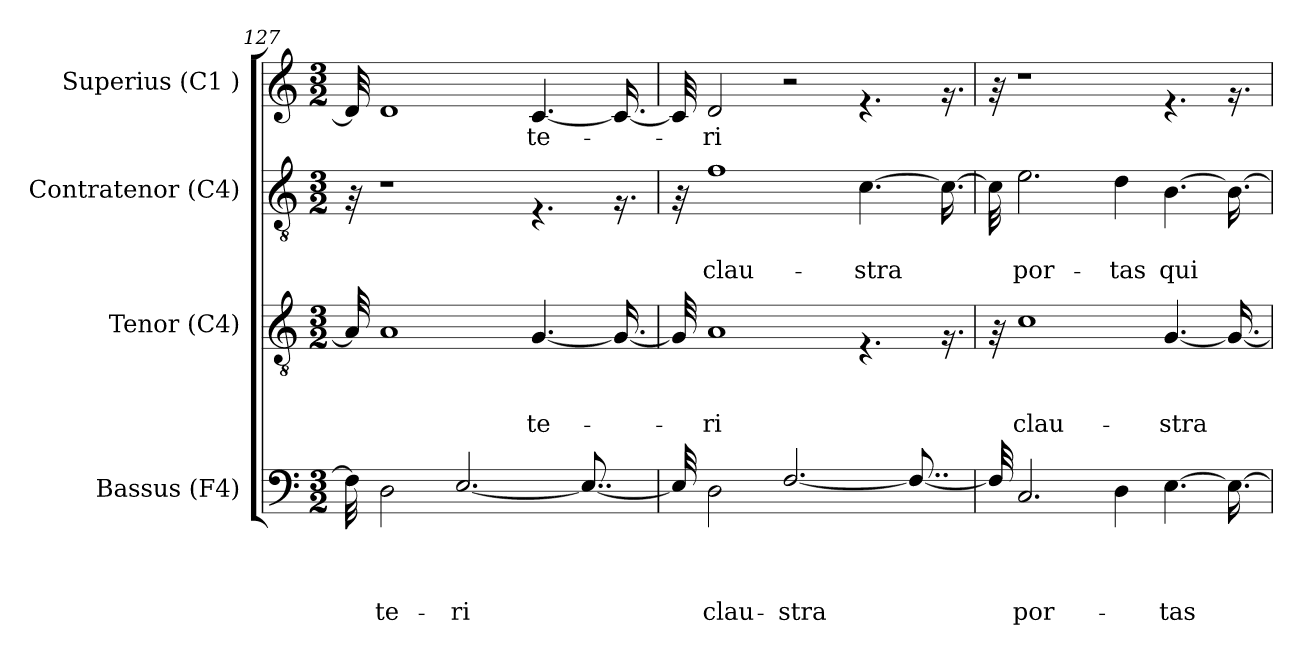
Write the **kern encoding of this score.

**kern	**text	**text	**text	**text	**kern	**text	**text	**text	**kern	**text	**text	**kern	**text
*part4	*part4	*part4	*part4	*part4	*part3	*part3	*part3	*part3	*part2	*part2	*part2	*part1	*part1
*staff4	*staff4	*staff4	*staff4	*staff4	*staff3	*staff3	*staff3	*staff3	*staff2	*staff2	*staff2	*staff1	*staff1
*I"Bassus (F4)	*	*	*	*	*I"Tenor (C4)	*	*	*	*I"Contratenor (C4)	*	*	*I"Superius (C1 )	*
*I'B.	*	*	*	*	*I'T.	*	*	*	*I'C.	*	*	*I'S.	*
*clefF4	*	*	*	*	*clefGv2	*	*	*	*clefGv2	*	*	*clefG2	*
*k[]	*	*	*	*	*k[]	*	*	*	*k[]	*	*	*k[]	*
*C:	*	*	*	*	*C:	*	*	*	*C:	*	*	*C:	*
*M3/2	*	*	*	*	*M3/2	*	*	*	*M3/2	*	*	*M3/2	*
=127	=127	=127	=127	=127	=127	=127	=127	=127	=127	=127	=127	=127	=127
32F\]	.	.	.	.	32A/]	.	.	.	32rF	.	.	32d/]	.
!	!	!	!	!LO:LY:b	!	!	!	!	!	!	!	!	!
2D\	.	.	.	-te-	1A	.	.	.	1r	.	.	1d	.
!	!	!	!	!LO:LY:b	!	!	!	!	!	!	!	!	!
[<2.E/	.	.	.	-ri	.	.	.	.	.	.	.	.	.
!	!	!	!	!	!	!	!	!LO:LY:b	!	!	!	!	!LO:LY:b
.	.	.	.	.	[<4.G/	.	.	-te-	4.rF	.	.	[<4.c/	-te-
8..E/_	.	.	.	.	.	.	.	.	.	.	.	.	.
.	.	.	.	.	16.G/_	.	.	.	16.rF	.	.	16.c/_	.
!!LO:PB:g=z
=128	=128	=128	=128	=128	=128	=128	=128	=128	=128	=128	=128	=128	=128
32E/]	.	.	.	.	32G/]	.	.	.	32rF	.	.	32c/]	.
!	!	!	!	!LO:LY:b	!	!	!	!LO:LY:b	!	!	!LO:LY:b	!	!LO:LY:b
2D\	.	.	.	clau-	1A	.	.	-ri	1f	.	clau-	2d/	-ri
!	!	!	!	!LO:LY:b	!	!	!	!	!	!	!	!	!
[<2.F/	.	.	.	-stra	.	.	.	.	.	.	.	2r	.
!	!	!	!	!	!	!	!	!	!	!	!LO:LY:b	!	!
.	.	.	.	.	4.rF	.	.	.	[>4.c\	.	-stra	4.rf	.
8..F/_	.	.	.	.	.	.	.	.	.	.	.	.	.
.	.	.	.	.	16.rF	.	.	.	16.c\_	.	.	16.rf	.
=129	=129	=129	=129	=129	=129	=129	=129	=129	=129	=129	=129	=129	=129
32F/]	.	.	.	.	32rF	.	.	.	32c\]	.	.	32rf	.
!	!	!	!	!LO:LY:b	!	!	!	!LO:LY:b	!	!	!LO:LY:b	!	!
2.C/	.	.	.	por-	1c	.	.	clau-	2.e\	.	por-	1r	.
!	!	!	!	!	!	!	!	!	!	!	!LO:LY:b	!	!
4D\	.	.	.	.	.	.	.	.	4d\	.	-tas	.	.
!	!	!	!	!LO:LY:b	!	!	!	!LO:LY:b	!	!	!LO:LY:b	!	!
[>4.E\	.	.	.	-tas	[<4.G/	.	.	-stra	[>4.B\	.	qui	4.rf	.
16.E\_	.	.	.	.	16.G/_	.	.	.	16.B\_	.	.	16.rf	.
=	=	=	=	=	=	=	=	=	=	=	=	=	=
*-	*-	*-	*-	*-	*-	*-	*-	*-	*-	*-	*-	*-	*-
